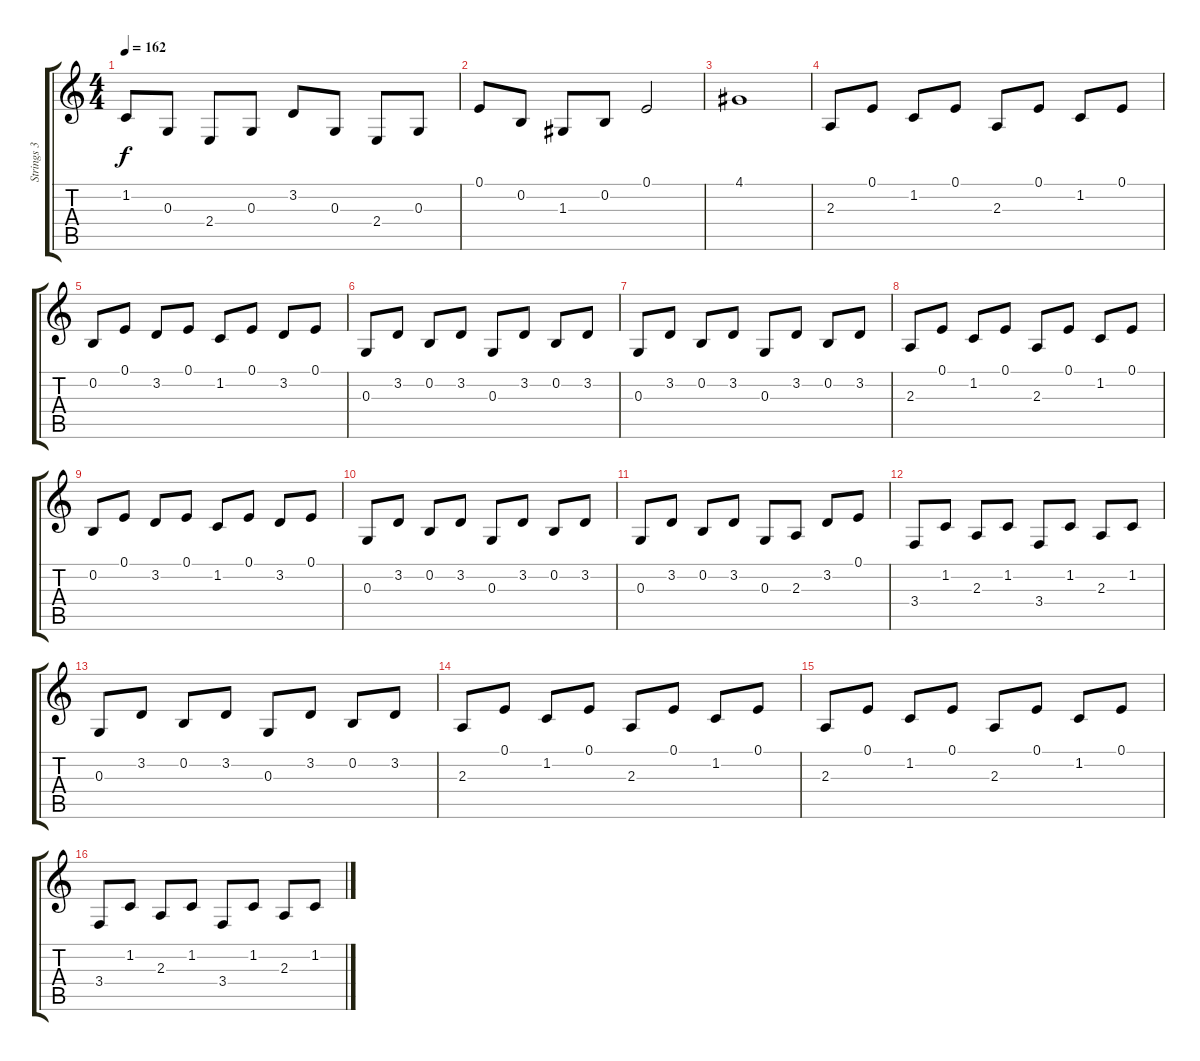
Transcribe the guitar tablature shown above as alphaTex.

\track ("Strings 3" "Strings 3") {instrument stringensemble1}
\staff {score tabs}
\tuning (E4 B3 G3 D3 A2 E2) {hide}
\ts (4 4)
\tempo 162
\clef g2
\ks c
1.2.8{dy f} 0.3.8 2.4.8 0.3.8 3.2.8 0.3.8 2.4.8 0.3.8 |
0.1.8 0.2.8 1.3.8 0.2.8 0.1.2 |
4.1.1 |
\section ("" "")
2.3.8 0.1.8 1.2.8 0.1.8 2.3.8 0.1.8 1.2.8 0.1.8 |
0.2.8 0.1.8 3.2.8 0.1.8 1.2.8 0.1.8 3.2.8 0.1.8 |
0.3.8 3.2.8 0.2.8 3.2.8 0.3.8 3.2.8 0.2.8 3.2.8 |
0.3.8 3.2.8 0.2.8 3.2.8 0.3.8 3.2.8 0.2.8 3.2.8 |
2.3.8 0.1.8 1.2.8 0.1.8 2.3.8 0.1.8 1.2.8 0.1.8 |
0.2.8 0.1.8 3.2.8 0.1.8 1.2.8 0.1.8 3.2.8 0.1.8 |
0.3.8 3.2.8 0.2.8 3.2.8 0.3.8 3.2.8 0.2.8 3.2.8 |
0.3.8 3.2.8 0.2.8 3.2.8 0.3.8 2.3.8 3.2.8 0.1.8 |
3.4.8 1.2.8 2.3.8 1.2.8 3.4.8 1.2.8 2.3.8 1.2.8 |
0.3.8 3.2.8 0.2.8 3.2.8 0.3.8 3.2.8 0.2.8 3.2.8 |
2.3.8 0.1.8 1.2.8 0.1.8 2.3.8 0.1.8 1.2.8 0.1.8 |
2.3.8 0.1.8 1.2.8 0.1.8 2.3.8 0.1.8 1.2.8 0.1.8 |
3.4.8 1.2.8 2.3.8 1.2.8 3.4.8 1.2.8 2.3.8 1.2.8
